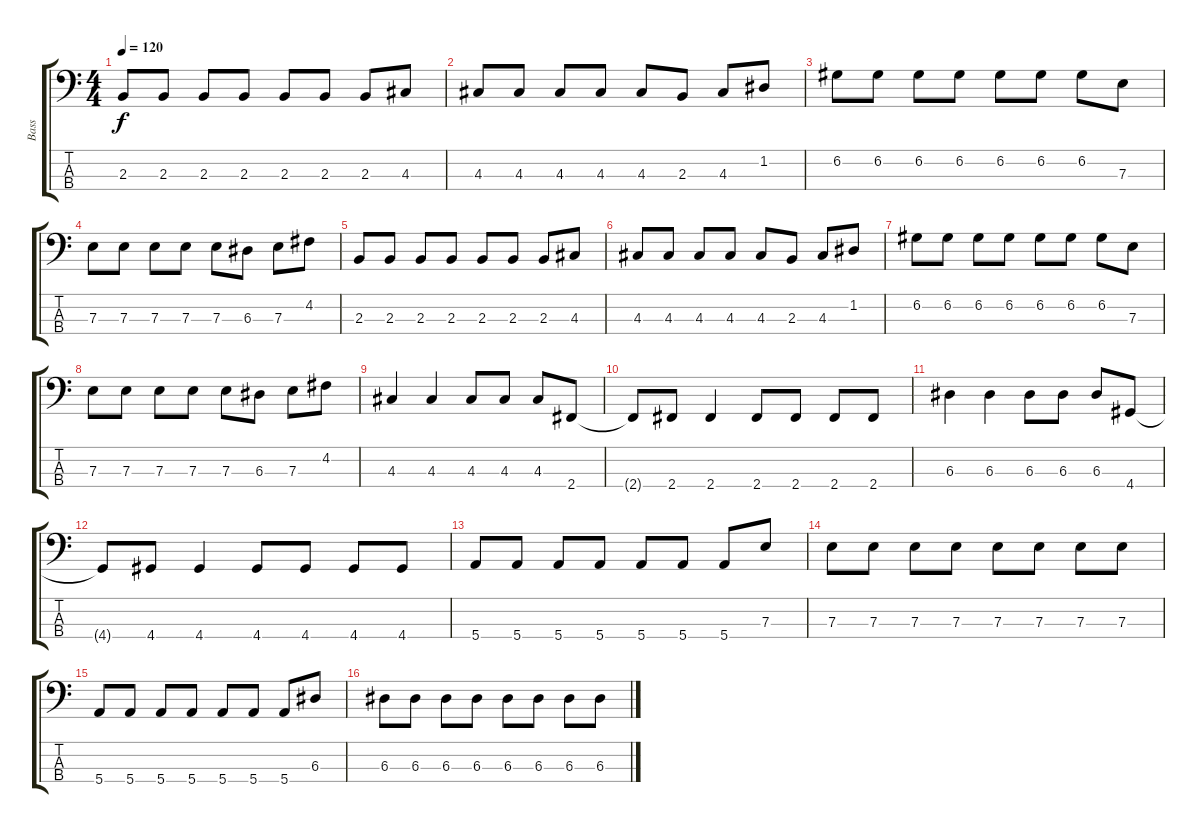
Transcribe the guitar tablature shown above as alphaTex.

\track ("Bass" "Bass") {instrument electricbassfinger}
\staff {score tabs}
\tuning (G2 D2 A1 E1) {hide}
\ts (4 4)
\tempo 120
\clef f4
\ks c
2.3.8{dy f} 2.3.8 2.3.8 2.3.8 2.3.8 2.3.8 2.3.8 4.3.8 |
4.3.8 4.3.8 4.3.8 4.3.8 4.3.8 2.3.8 4.3.8 1.2.8 |
6.2.8 6.2.8 6.2.8 6.2.8 6.2.8 6.2.8 6.2.8 7.3.8 |
7.3.8 7.3.8 7.3.8 7.3.8 7.3.8 6.3.8 7.3.8 4.2.8 |
2.3.8 2.3.8 2.3.8 2.3.8 2.3.8 2.3.8 2.3.8 4.3.8 |
4.3.8 4.3.8 4.3.8 4.3.8 4.3.8 2.3.8 4.3.8 1.2.8 |
6.2.8 6.2.8 6.2.8 6.2.8 6.2.8 6.2.8 6.2.8 7.3.8 |
7.3.8 7.3.8 7.3.8 7.3.8 7.3.8 6.3.8 7.3.8 4.2.8 |
4.3.4 4.3.4 4.3.8 4.3.8 4.3.8 2.4.8 |
2.4{t}.8 2.4.8 2.4.4 2.4.8 2.4.8 2.4.8 2.4.8 |
6.3.4 6.3.4 6.3.8 6.3.8 6.3.8 4.4.8 |
4.4{t}.8 4.4.8 4.4.4 4.4.8 4.4.8 4.4.8 4.4.8 |
5.4.8 5.4.8 5.4.8 5.4.8 5.4.8 5.4.8 5.4.8 7.3.8 |
7.3.8 7.3.8 7.3.8 7.3.8 7.3.8 7.3.8 7.3.8 7.3.8 |
5.4.8 5.4.8 5.4.8 5.4.8 5.4.8 5.4.8 5.4.8 6.3.8 |
6.3.8 6.3.8 6.3.8 6.3.8 6.3.8 6.3.8 6.3.8 6.3.8
